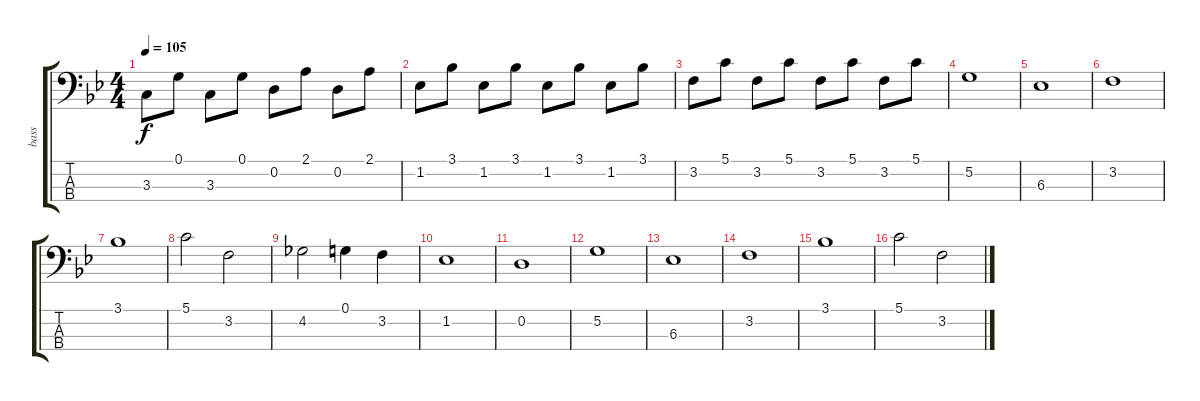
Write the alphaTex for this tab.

\track ("bass" "bass") {instrument synthbass2}
\staff {score tabs}
\tuning (G2 D2 A1 E1) {hide}
\ts (4 4)
\tempo 105
\clef f4
\ks bb
3.3.8{dy f} 0.1.8 3.3.8 0.1.8 0.2.8 2.1.8 0.2.8 2.1.8 |
1.2.8 3.1.8 1.2.8 3.1.8 1.2.8 3.1.8 1.2.8 3.1.8 |
3.2.8 5.1.8 3.2.8 5.1.8 3.2.8 5.1.8 3.2.8 5.1.8 |
5.2.1 |
6.3.1 |
3.2.1 |
3.1.1 |
5.1.2 3.2.2 |
4.2.2 0.1.4 3.2.4 |
1.2.1 |
0.2.1 |
5.2.1 |
6.3.1 |
3.2.1 |
3.1.1 |
5.1.2 3.2.2
